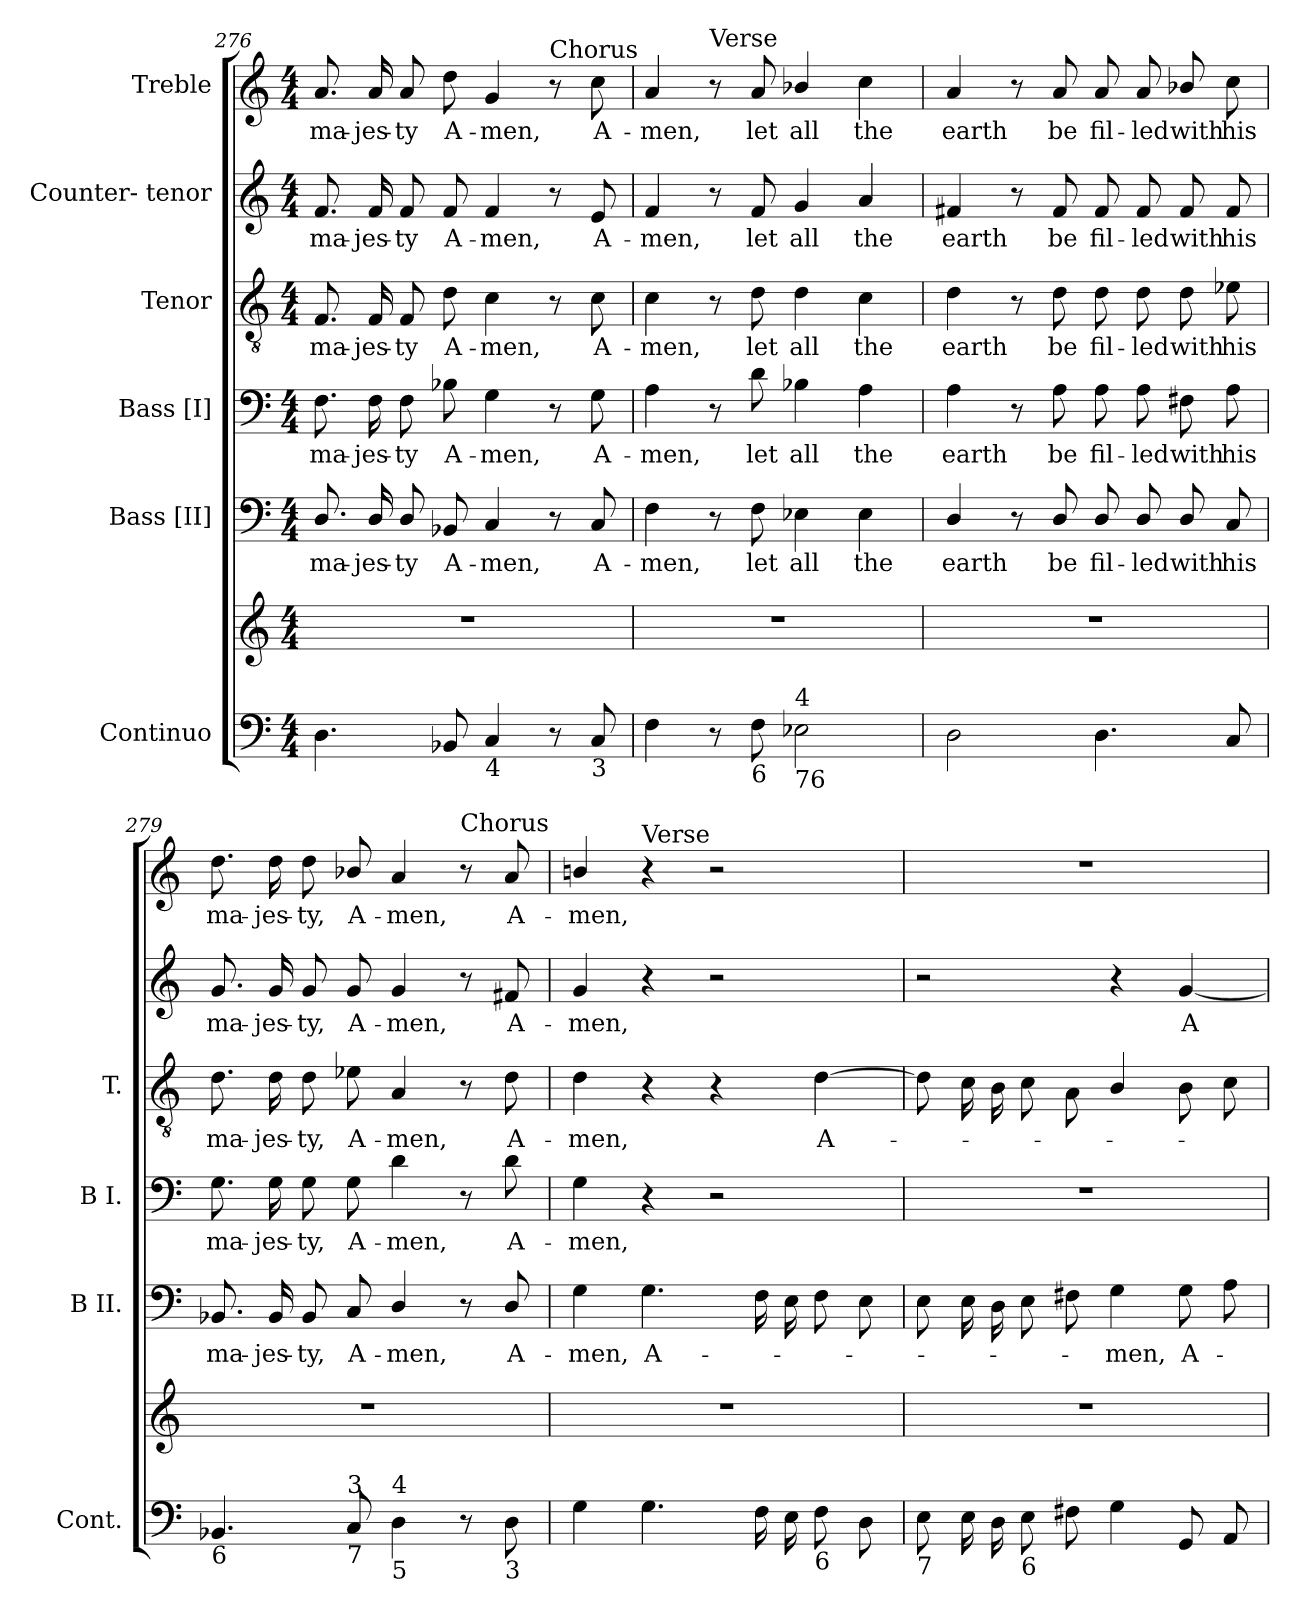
**kern	**kern	**kern	**text	**kern	**text	**kern	**text	**kern	**text	**kern	**text
*part6	*part6	*part5	*part5	*part4	*part4	*part3	*part3	*part2	*part2	*part1	*part1
*staff7	*staff6	*staff5	*staff5	*staff4	*staff4	*staff3	*staff3	*staff2	*staff2	*staff1	*staff1
*I"Continuo	*	*I"Bass [II]	*	*I"Bass [I]	*	*I"Tenor	*	*I"Counter- tenor	*	*I"Treble	*
*I'Cont.	*	*I'B II.	*	*I'B I.	*	*I'T.	*	*	*	*	*
*clefF4	*clefG2	*clefF4	*	*clefF4	*	*clefGv2	*	*clefG2	*	*clefG2	*
*	*	*	*	*	*	*ITrd7c12	*	*	*	*	*
*k[]	*k[]	*k[]	*	*k[]	*	*k[]	*	*k[]	*	*k[]	*
*C:	*C:	*C:	*	*C:	*	*C:	*	*C:	*	*C:	*
*M4/4	*M4/4	*M4/4	*	*M4/4	*	*M4/4	*	*M4/4	*	*M4/4	*
=276	=276	=276	=276	=276	=276	=276	=276	=276	=276	=276	=276
!	!	!	!LO:LY:b:color=#000000	!	!	!	!	!	!	!	!
!	!	!	!	!	!LO:LY:b:color=#000000	!	!	!	!	!	!
!	!	!	!	!	!	!	!LO:LY:b:color=#000000	!	!	!	!
!	!	!	!	!	!	!	!	!	!LO:LY:b:color=#000000	!	!
!	!	!	!	!	!	!	!	!	!	!	!LO:LY:b:color=#000000
4.Di\	1r	8.Di/	ma-	8.Fi\	ma-	8.FFi/	ma-	8.fi/	ma-	8.ai/	ma-
!	!	!	!LO:LY:b:color=#000000	!	!	!	!	!	!	!	!
!	!	!	!	!	!LO:LY:b:color=#000000	!	!	!	!	!	!
!	!	!	!	!	!	!	!LO:LY:b:color=#000000	!	!	!	!
!	!	!	!	!	!	!	!	!	!LO:LY:b:color=#000000	!	!
!	!	!	!	!	!	!	!	!	!	!	!LO:LY:b:color=#000000
.	.	16Di/	-jes-	16Fi\	-jes-	16FFi/	-jes-	16fi/	-jes-	16ai/	-jes-
!	!	!	!LO:LY:b:color=#000000	!	!	!	!	!	!	!	!
!	!	!	!	!	!LO:LY:b:color=#000000	!	!	!	!	!	!
!	!	!	!	!	!	!	!LO:LY:b:color=#000000	!	!	!	!
!	!	!	!	!	!	!	!	!	!LO:LY:b:color=#000000	!	!
!	!	!	!	!	!	!	!	!	!	!	!LO:LY:b:color=#000000
.	.	8Di/	-ty	8Fi\	-ty	8FFi/	-ty	8fi/	-ty	8ai/	-ty
!	!	!	!LO:LY:b:color=#000000	!	!	!	!	!	!	!	!
!	!	!	!	!	!LO:LY:b:color=#000000	!	!	!	!	!	!
!	!	!	!	!	!	!	!LO:LY:b:color=#000000	!	!	!	!
!	!	!	!	!	!	!	!	!	!LO:LY:b:color=#000000	!	!
!	!	!	!	!	!	!	!	!	!	!	!LO:LY:b:color=#000000
8BB-Xi/	.	8BB-Xi/	A-	8B-Xi\	A-	8Di\	A-	8fi/	A-	8ddi\	A-
!	!	!	!LO:LY:b:color=#000000	!	!	!	!	!	!	!	!
!	!	!	!	!	!LO:LY:b:color=#000000	!	!	!	!	!	!
!	!	!	!	!	!	!	!LO:LY:b:color=#000000	!	!	!	!
!	!	!	!	!	!	!	!	!	!LO:LY:b:color=#000000	!	!
!LO:TX:b:t=4	!	!	!	!	!	!	!	!	!	!	!
!	!	!	!	!	!	!	!	!	!	!	!LO:LY:b:color=#000000
4Ci/	.	4Ci/	-men,	4Gi\	-men,	4Ci\	-men,	4fi/	-men,	4gi/	-men,
!	!	!	!	!	!	!	!	!	!	!LO:TX:a:t=Chorus	!
8r	.	8r	.	8r	.	8r	.	8r	.	8r	.
!	!	!	!LO:LY:b:color=#000000	!	!	!	!	!	!	!	!
!	!	!	!	!	!LO:LY:b:color=#000000	!	!	!	!	!	!
!	!	!	!	!	!	!	!LO:LY:b:color=#000000	!	!	!	!
!	!	!	!	!	!	!	!	!	!LO:LY:b:color=#000000	!	!
!LO:TX:b:t=3	!	!	!	!	!	!	!	!	!	!	!
!	!	!	!	!	!	!	!	!	!	!	!LO:LY:b:color=#000000
8Ci/	.	8Ci/	A-	8Gi\	A-	8Ci\	A-	8ei/	A-	8cci\	A-
=277	=277	=277	=277	=277	=277	=277	=277	=277	=277	=277	=277
!	!	!	!LO:LY:b:color=#000000	!	!	!	!	!	!	!	!
!	!	!	!	!	!LO:LY:b:color=#000000	!	!	!	!	!	!
!	!	!	!	!	!	!	!LO:LY:b:color=#000000	!	!	!	!
!	!	!	!	!	!	!	!	!	!LO:LY:b:color=#000000	!	!
!	!	!	!	!	!	!	!	!	!	!	!LO:LY:b:color=#000000
4Fi\	1r	4Fi\	-men,	4Ai\	-men,	4Ci\	-men,	4fi/	-men,	4ai/	-men,
!	!	!	!	!	!	!	!	!	!	!LO:TX:a:t=Verse	!
8r	.	8r	.	8r	.	8r	.	8r	.	8r	.
!	!	!	!LO:LY:b:color=#000000	!	!	!	!	!	!	!	!
!	!	!	!	!	!LO:LY:b:color=#000000	!	!	!	!	!	!
!	!	!	!	!	!	!	!LO:LY:b:color=#000000	!	!	!	!
!	!	!	!	!	!	!	!	!	!LO:LY:b:color=#000000	!	!
!LO:TX:b:t=6	!	!	!	!	!	!	!	!	!	!	!
!	!	!	!	!	!	!	!	!	!	!	!LO:LY:b:color=#000000
8Fi\	.	8Fi\	let	8di\	let	8Di\	let	8fi/	let	8ai/	let
!	!	!	!LO:LY:b:color=#000000	!	!	!	!	!	!	!	!
!	!	!	!	!	!LO:LY:b:color=#000000	!	!	!	!	!	!
!	!	!	!	!	!	!	!LO:LY:b:color=#000000	!	!	!	!
!	!	!	!	!	!	!	!	!	!LO:LY:b:color=#000000	!	!
!LO:TX:b:t=76	!	!	!	!	!	!	!	!	!	!	!
!LO:TX:t=4	!	!	!	!	!	!	!	!	!	!	!
!	!	!	!	!	!	!	!	!	!	!	!LO:LY:b:color=#000000
2E-Xi\	.	4E-Xi\	all	4B-Xi\	all	4Di\	all	4gi/	all	4b-Xi/	all
!	!	!	!LO:LY:b:color=#000000	!	!	!	!	!	!	!	!
!	!	!	!	!	!LO:LY:b:color=#000000	!	!	!	!	!	!
!	!	!	!	!	!	!	!LO:LY:b:color=#000000	!	!	!	!
!	!	!	!	!	!	!	!	!	!LO:LY:b:color=#000000	!	!
!	!	!	!	!	!	!	!	!	!	!	!LO:LY:b:color=#000000
.	.	4E-i\	the	4Ai\	the	4Ci\	the	4ai/	the	4cci\	the
!!LO:LB:g=z
=278	=278	=278	=278	=278	=278	=278	=278	=278	=278	=278	=278
!	!	!	!LO:LY:b:color=#000000	!	!	!	!	!	!	!	!
!	!	!	!	!	!LO:LY:b:color=#000000	!	!	!	!	!	!
!	!	!	!	!	!	!	!LO:LY:b:color=#000000	!	!	!	!
!	!	!	!	!	!	!	!	!	!LO:LY:b:color=#000000	!	!
!	!	!	!	!	!	!	!	!	!	!	!LO:LY:b:color=#000000
2Di\	1r	4Di/	earth	4Ai\	earth	4Di\	earth	4f#Xi/	earth	4ai/	earth
.	.	8r	.	8r	.	8r	.	8r	.	8r	.
!	!	!	!LO:LY:b:color=#000000	!	!	!	!	!	!	!	!
!	!	!	!	!	!LO:LY:b:color=#000000	!	!	!	!	!	!
!	!	!	!	!	!	!	!LO:LY:b:color=#000000	!	!	!	!
!	!	!	!	!	!	!	!	!	!LO:LY:b:color=#000000	!	!
!	!	!	!	!	!	!	!	!	!	!	!LO:LY:b:color=#000000
.	.	8Di/	be	8Ai\	be	8Di\	be	8f#i/	be	8ai/	be
!	!	!	!LO:LY:b:color=#000000	!	!	!	!	!	!	!	!
!	!	!	!	!	!LO:LY:b:color=#000000	!	!	!	!	!	!
!	!	!	!	!	!	!	!LO:LY:b:color=#000000	!	!	!	!
!	!	!	!	!	!	!	!	!	!LO:LY:b:color=#000000	!	!
!	!	!	!	!	!	!	!	!	!	!	!LO:LY:b:color=#000000
4.Di\	.	8Di/	fil-	8Ai\	fil-	8Di\	fil-	8f#i/	fil-	8ai/	fil-
!	!	!	!LO:LY:b:color=#000000	!	!	!	!	!	!	!	!
!	!	!	!	!	!LO:LY:b:color=#000000	!	!	!	!	!	!
!	!	!	!	!	!	!	!LO:LY:b:color=#000000	!	!	!	!
!	!	!	!	!	!	!	!	!	!LO:LY:b:color=#000000	!	!
!	!	!	!	!	!	!	!	!	!	!	!LO:LY:b:color=#000000
.	.	8Di/	-led	8Ai\	-led	8Di\	-led	8f#i/	-led	8ai/	-led
!	!	!	!LO:LY:b:color=#000000	!	!	!	!	!	!	!	!
!	!	!	!	!	!LO:LY:b:color=#000000	!	!	!	!	!	!
!	!	!	!	!	!	!	!LO:LY:b:color=#000000	!	!	!	!
!	!	!	!	!	!	!	!	!	!LO:LY:b:color=#000000	!	!
!	!	!	!	!	!	!	!	!	!	!	!LO:LY:b:color=#000000
.	.	8Di/	with	8F#Xi\	with	8Di\	with	8f#i/	with	8b-Xi/	with
!	!	!	!LO:LY:b:color=#000000	!	!	!	!	!	!	!	!
!	!	!	!	!	!LO:LY:b:color=#000000	!	!	!	!	!	!
!	!	!	!	!	!	!	!LO:LY:b:color=#000000	!	!	!	!
!	!	!	!	!	!	!	!	!	!LO:LY:b:color=#000000	!	!
!	!	!	!	!	!	!	!	!	!	!	!LO:LY:b:color=#000000
8Ci/	.	8Ci/	his	8Ai\	his	8E-Xi\	his	8f#i/	his	8cci\	his
=279	=279	=279	=279	=279	=279	=279	=279	=279	=279	=279	=279
!	!	!	!LO:LY:b:color=#000000	!	!	!	!	!	!	!	!
!	!	!	!	!	!LO:LY:b:color=#000000	!	!	!	!	!	!
!	!	!	!	!	!	!	!LO:LY:b:color=#000000	!	!	!	!
!	!	!	!	!	!	!	!	!	!LO:LY:b:color=#000000	!	!
!LO:TX:b:t=6	!	!	!	!	!	!	!	!	!	!	!
!	!	!	!	!	!	!	!	!	!	!	!LO:LY:b:color=#000000
4.BB-Xi/	1r	8.BB-Xi/	ma-	8.Gi\	ma-	8.Di\	ma-	8.gi/	ma-	8.ddi\	ma-
!	!	!	!LO:LY:b:color=#000000	!	!	!	!	!	!	!	!
!	!	!	!	!	!LO:LY:b:color=#000000	!	!	!	!	!	!
!	!	!	!	!	!	!	!LO:LY:b:color=#000000	!	!	!	!
!	!	!	!	!	!	!	!	!	!LO:LY:b:color=#000000	!	!
!	!	!	!	!	!	!	!	!	!	!	!LO:LY:b:color=#000000
.	.	16BB-i/	-jes-	16Gi\	-jes-	16Di\	-jes-	16gi/	-jes-	16ddi\	-jes-
!	!	!	!LO:LY:b:color=#000000	!	!	!	!	!	!	!	!
!	!	!	!	!	!LO:LY:b:color=#000000	!	!	!	!	!	!
!	!	!	!	!	!	!	!LO:LY:b:color=#000000	!	!	!	!
!	!	!	!	!	!	!	!	!	!LO:LY:b:color=#000000	!	!
!	!	!	!	!	!	!	!	!	!	!	!LO:LY:b:color=#000000
.	.	8BB-i/	-ty,	8Gi\	-ty,	8Di\	-ty,	8gi/	-ty,	8ddi\	-ty,
!	!	!	!LO:LY:b:color=#000000	!	!	!	!	!	!	!	!
!	!	!	!	!	!LO:LY:b:color=#000000	!	!	!	!	!	!
!	!	!	!	!	!	!	!LO:LY:b:color=#000000	!	!	!	!
!	!	!	!	!	!	!	!	!	!LO:LY:b:color=#000000	!	!
!LO:TX:b:t=7	!	!	!	!	!	!	!	!	!	!	!
!LO:TX:t=3	!	!	!	!	!	!	!	!	!	!	!
!	!	!	!	!	!	!	!	!	!	!	!LO:LY:b:color=#000000
8Ci/	.	8Ci/	A-	8Gi\	A-	8E-Xi\	A-	8gi/	A-	8b-Xi/	A-
!	!	!	!LO:LY:b:color=#000000	!	!	!	!	!	!	!	!
!	!	!	!	!	!LO:LY:b:color=#000000	!	!	!	!	!	!
!	!	!	!	!	!	!	!LO:LY:b:color=#000000	!	!	!	!
!	!	!	!	!	!	!	!	!	!LO:LY:b:color=#000000	!	!
!LO:TX:b:t=5	!	!	!	!	!	!	!	!	!	!	!
!LO:TX:t=4	!	!	!	!	!	!	!	!	!	!	!
!	!	!	!	!	!	!	!	!	!	!	!LO:LY:b:color=#000000
4Di\	.	4Di/	-men,	4di\	-men,	4AAi/	-men,	4gi/	-men,	4ai/	-men,
!	!	!	!	!	!	!	!	!	!	!LO:TX:a:t=Chorus	!
8r	.	8r	.	8r	.	8r	.	8r	.	8r	.
!	!	!	!LO:LY:b:color=#000000	!	!	!	!	!	!	!	!
!	!	!	!	!	!LO:LY:b:color=#000000	!	!	!	!	!	!
!	!	!	!	!	!	!	!LO:LY:b:color=#000000	!	!	!	!
!	!	!	!	!	!	!	!	!	!LO:LY:b:color=#000000	!	!
!LO:TX:b:t=3	!	!	!	!	!	!	!	!	!	!	!
!	!	!	!	!	!	!	!	!	!	!	!LO:LY:b:color=#000000
8Di\	.	8Di/	A-	8di\	A-	8Di\	A-	8f#Xi/	A-	8ai/	A-
=280	=280	=280	=280	=280	=280	=280	=280	=280	=280	=280	=280
!	!	!	!LO:LY:b:color=#000000	!	!	!	!	!	!	!	!
!	!	!	!	!	!LO:LY:b:color=#000000	!	!	!	!	!	!
!	!	!	!	!	!	!	!LO:LY:b:color=#000000	!	!	!	!
!	!	!	!	!	!	!	!	!	!LO:LY:b:color=#000000	!	!
!	!	!	!	!	!	!	!	!	!	!	!LO:LY:b:color=#000000
4Gi\	1r	4Gi\	-men,	4Gi\	-men,	4Di\	-men,	4gi/	-men,	4bni/	-men,
!	!	!	!	!	!	!	!	!	!	!LO:TX:a:t=Verse	!
!	!	!	!LO:LY:b:color=#000000	!	!	!	!	!	!	!	!
4.Gi\	.	4.Gi\	A-	4r	.	4r	.	4r	.	4r	.
.	.	.	.	2r	.	4r	.	2r	.	2r	.
16Fi\	.	16Fi\	.	.	.	.	.	.	.	.	.
16Ei\	.	16Ei\	.	.	.	.	.	.	.	.	.
!LO:TX:b:t=6	!	!	!	!	!	!	!	!	!	!	!
!	!	!	!	!	!	!	!LO:LY:b:color=#000000	!	!	!	!
8Fi\	.	8Fi\	.	.	.	[4Di\	A-	.	.	.	.
8Di\	.	8Ei\	.	.	.	.	.	.	.	.	.
!!LO:PB:g=z
=281	=281	=281	=281	=281	=281	=281	=281	=281	=281	=281	=281
!LO:TX:b:t=7	!	!	!	!	!	!	!	!	!	!	!
8Ei\	1r	8Ei\	.	1r	.	8Di\]	.	2r	.	1r	.
16Ei\	.	16Ei\	.	.	.	16Ci\	.	.	.	.	.
16Di\	.	16Di\	.	.	.	16BBi\	.	.	.	.	.
!LO:TX:b:t=6	!	!	!	!	!	!	!	!	!	!	!
8Ei\	.	8Ei\	.	.	.	8Ci\	.	.	.	.	.
8F#Xi\	.	8F#Xi\	.	.	.	8AAi\	.	.	.	.	.
!	!	!	!LO:LY:b:color=#000000	!	!	!	!	!	!	!	!
4Gi\	.	4Gi\	-men,	.	.	4BBi/	.	4r	.	.	.
!	!	!	!LO:LY:b:color=#000000	!	!	!	!	!	!	!	!
!	!	!	!	!	!	!	!	!	!LO:LY:b:color=#000000	!	!
8GGi/	.	8Gi\	A-	.	.	8BBi\	.	[4gi/	A-	.	.
8AAi/	.	8Ai\	.	.	.	8Ci\	.	.	.	.	.
=	=	=	=	=	=	=	=	=	=	=	=
*-	*-	*-	*-	*-	*-	*-	*-	*-	*-	*-	*-
